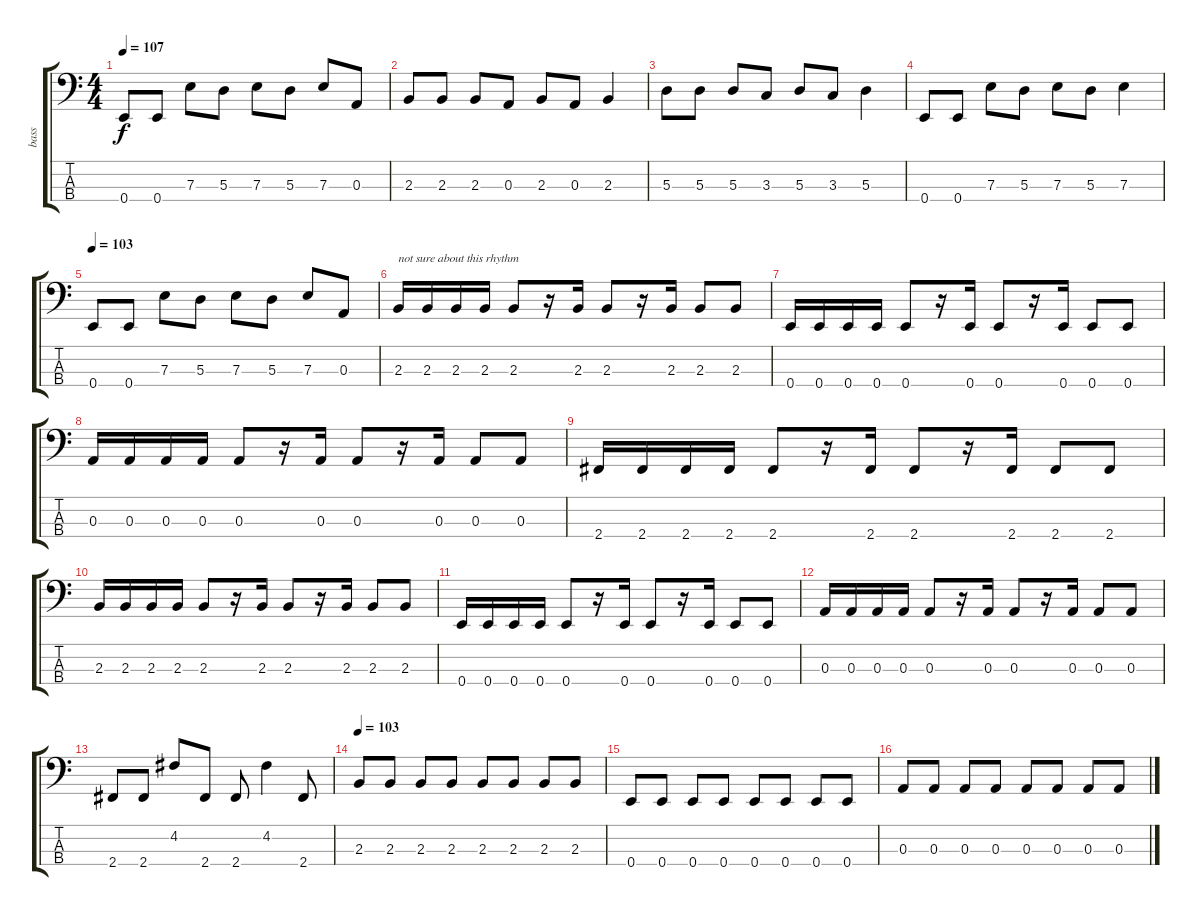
\track ("bass" "bass") {instrument electricbassfinger}
\staff {score tabs}
\tuning (G2 D2 A1 E1) {hide}
\ts (4 4)
\tempo 107
\clef f4
\ks c
0.4.8{dy f} 0.4.8 7.3.8 5.3.8 7.3.8 5.3.8 7.3.8 0.3.8 |
2.3.8 2.3.8 2.3.8 0.3.8 2.3.8 0.3.8 2.3.4 |
5.3.8 5.3.8 5.3.8 3.3.8 5.3.8 3.3.8 5.3.4 |
0.4.8 0.4.8 7.3.8 5.3.8 7.3.8 5.3.8 7.3.4 |
\tempo 103
0.4.8 0.4.8 7.3.8 5.3.8 7.3.8 5.3.8 7.3.8 0.3.8 |
2.3.16{txt "not sure about this rhythm"} 2.3.16 2.3.16 2.3.16 2.3.8 r.16 2.3.16 2.3.8 r.16 2.3.16 2.3.8 2.3.8 |
0.4.16 0.4.16 0.4.16 0.4.16 0.4.8 r.16 0.4.16 0.4.8 r.16 0.4.16 0.4.8 0.4.8 |
0.3.16 0.3.16 0.3.16 0.3.16 0.3.8 r.16 0.3.16 0.3.8 r.16 0.3.16 0.3.8 0.3.8 |
2.4.16 2.4.16 2.4.16 2.4.16 2.4.8 r.16 2.4.16 2.4.8 r.16 2.4.16 2.4.8 2.4.8 |
2.3.16 2.3.16 2.3.16 2.3.16 2.3.8 r.16 2.3.16 2.3.8 r.16 2.3.16 2.3.8 2.3.8 |
0.4.16 0.4.16 0.4.16 0.4.16 0.4.8 r.16 0.4.16 0.4.8 r.16 0.4.16 0.4.8 0.4.8 |
0.3.16 0.3.16 0.3.16 0.3.16 0.3.8 r.16 0.3.16 0.3.8 r.16 0.3.16 0.3.8 0.3.8 |
2.4.8 2.4.8 4.2.8 2.4.8 2.4.8 4.2.4 2.4.8 |
\tempo 103
2.3.8 2.3.8 2.3.8 2.3.8 2.3.8 2.3.8 2.3.8 2.3.8 |
0.4.8 0.4.8 0.4.8 0.4.8 0.4.8 0.4.8 0.4.8 0.4.8 |
0.3.8 0.3.8 0.3.8 0.3.8 0.3.8 0.3.8 0.3.8 0.3.8
